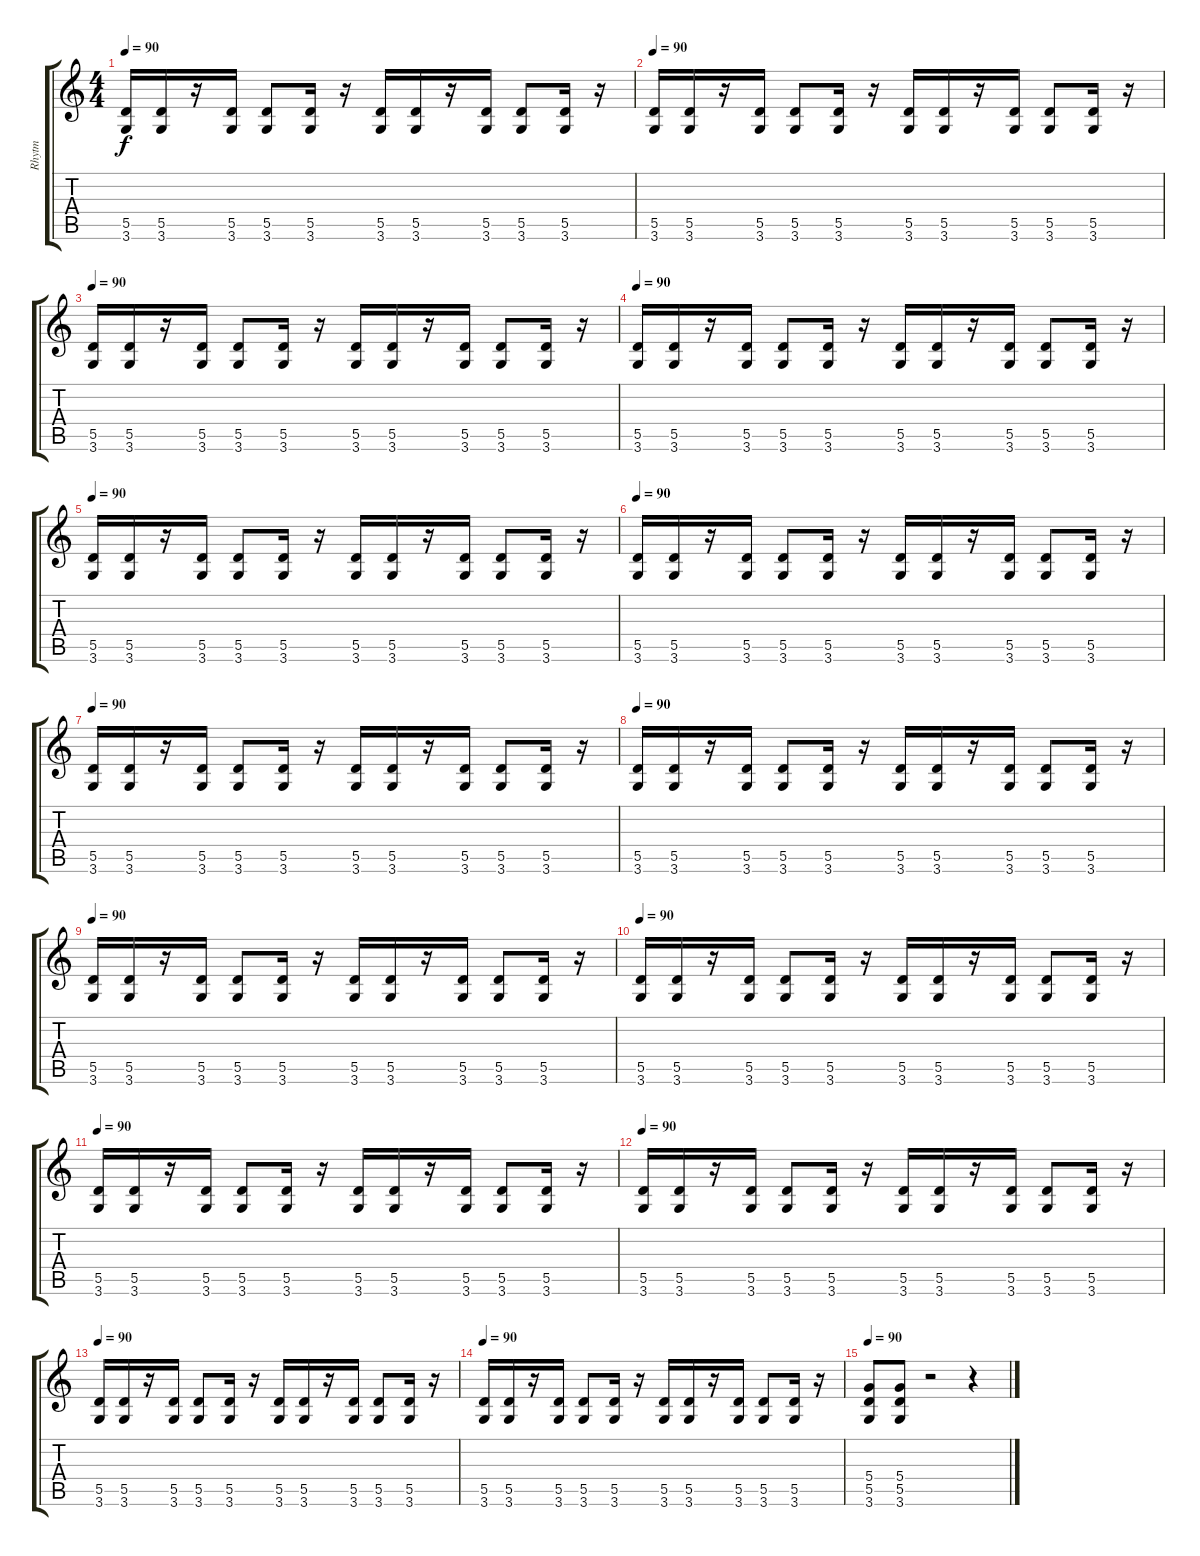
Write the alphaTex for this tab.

\track ("Rhytm" "Rhytm") {instrument overdrivenguitar}
\staff {score tabs}
\tuning (E4 B3 G3 D3 A2 E2) {hide}
\ts (4 4)
\tempo 90
\clef g2
\ks c
(5.5 3.6).16{dy f volume 6 instrument overdrivenguitar} (5.5 3.6).16 r.16 (5.5 3.6).16 (5.5 3.6).8 (5.5 3.6).16 r.16 (5.5 3.6).16 (5.5 3.6).16 r.16 (5.5 3.6).16 (5.5 3.6).8 (5.5 3.6).16 r.16 |
\tempo 90
(5.5 3.6).16{volume 6 instrument overdrivenguitar} (5.5 3.6).16 r.16 (5.5 3.6).16 (5.5 3.6).8 (5.5 3.6).16 r.16 (5.5 3.6).16 (5.5 3.6).16 r.16 (5.5 3.6).16 (5.5 3.6).8 (5.5 3.6).16 r.16 |
\tempo 90
(5.5 3.6).16{volume 6 instrument overdrivenguitar} (5.5 3.6).16 r.16 (5.5 3.6).16 (5.5 3.6).8 (5.5 3.6).16 r.16 (5.5 3.6).16 (5.5 3.6).16 r.16 (5.5 3.6).16 (5.5 3.6).8 (5.5 3.6).16 r.16 |
\tempo 90
(5.5 3.6).16{volume 6 instrument overdrivenguitar} (5.5 3.6).16 r.16 (5.5 3.6).16 (5.5 3.6).8 (5.5 3.6).16 r.16 (5.5 3.6).16 (5.5 3.6).16 r.16 (5.5 3.6).16 (5.5 3.6).8 (5.5 3.6).16 r.16 |
\tempo 90
(5.5 3.6).16{volume 6 instrument overdrivenguitar} (5.5 3.6).16 r.16 (5.5 3.6).16 (5.5 3.6).8 (5.5 3.6).16 r.16 (5.5 3.6).16 (5.5 3.6).16 r.16 (5.5 3.6).16 (5.5 3.6).8 (5.5 3.6).16 r.16 |
\tempo 90
(5.5 3.6).16{volume 6 instrument overdrivenguitar} (5.5 3.6).16 r.16 (5.5 3.6).16 (5.5 3.6).8 (5.5 3.6).16 r.16 (5.5 3.6).16 (5.5 3.6).16 r.16 (5.5 3.6).16 (5.5 3.6).8 (5.5 3.6).16 r.16 |
\tempo 90
(5.5 3.6).16{volume 6 instrument overdrivenguitar} (5.5 3.6).16 r.16 (5.5 3.6).16 (5.5 3.6).8 (5.5 3.6).16 r.16 (5.5 3.6).16 (5.5 3.6).16 r.16 (5.5 3.6).16 (5.5 3.6).8 (5.5 3.6).16 r.16 |
\tempo 90
(5.5 3.6).16{volume 6 instrument overdrivenguitar} (5.5 3.6).16 r.16 (5.5 3.6).16 (5.5 3.6).8 (5.5 3.6).16 r.16 (5.5 3.6).16 (5.5 3.6).16 r.16 (5.5 3.6).16 (5.5 3.6).8 (5.5 3.6).16 r.16 |
\tempo 90
(5.5 3.6).16{volume 6 instrument overdrivenguitar} (5.5 3.6).16 r.16 (5.5 3.6).16 (5.5 3.6).8 (5.5 3.6).16 r.16 (5.5 3.6).16 (5.5 3.6).16 r.16 (5.5 3.6).16 (5.5 3.6).8 (5.5 3.6).16 r.16 |
\tempo 90
(5.5 3.6).16{volume 6 instrument overdrivenguitar} (5.5 3.6).16 r.16 (5.5 3.6).16 (5.5 3.6).8 (5.5 3.6).16 r.16 (5.5 3.6).16 (5.5 3.6).16 r.16 (5.5 3.6).16 (5.5 3.6).8 (5.5 3.6).16 r.16 |
\tempo 90
(5.5 3.6).16{volume 6 instrument overdrivenguitar} (5.5 3.6).16 r.16 (5.5 3.6).16 (5.5 3.6).8 (5.5 3.6).16 r.16 (5.5 3.6).16 (5.5 3.6).16 r.16 (5.5 3.6).16 (5.5 3.6).8 (5.5 3.6).16 r.16 |
\tempo 90
(5.5 3.6).16{volume 6 instrument overdrivenguitar} (5.5 3.6).16 r.16 (5.5 3.6).16 (5.5 3.6).8 (5.5 3.6).16 r.16 (5.5 3.6).16 (5.5 3.6).16 r.16 (5.5 3.6).16 (5.5 3.6).8 (5.5 3.6).16 r.16 |
\tempo 90
(5.5 3.6).16{volume 6 instrument overdrivenguitar} (5.5 3.6).16 r.16 (5.5 3.6).16 (5.5 3.6).8 (5.5 3.6).16 r.16 (5.5 3.6).16 (5.5 3.6).16 r.16 (5.5 3.6).16 (5.5 3.6).8 (5.5 3.6).16 r.16 |
\tempo 90
(5.5 3.6).16{volume 6 instrument overdrivenguitar} (5.5 3.6).16 r.16 (5.5 3.6).16 (5.5 3.6).8 (5.5 3.6).16 r.16 (5.5 3.6).16 (5.5 3.6).16 r.16 (5.5 3.6).16 (5.5 3.6).8 (5.5 3.6).16 r.16 |
\tempo 90
(5.4 5.5 3.6).8{volume 13 instrument overdrivenguitar} (5.4 5.5 3.6).8 r.2 r.4
